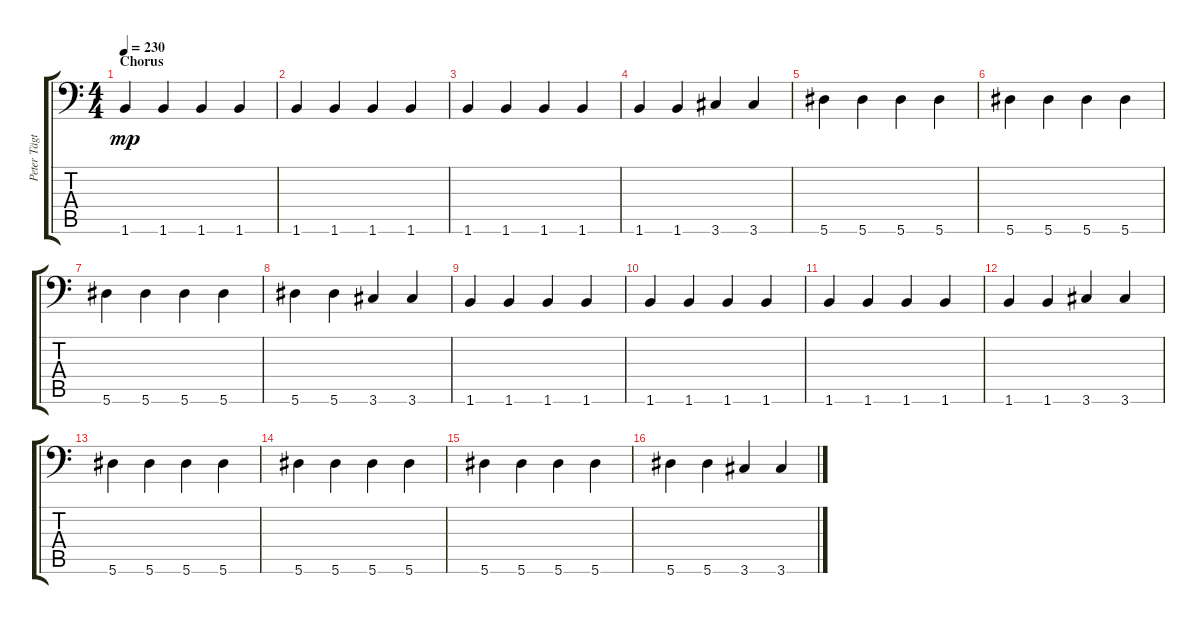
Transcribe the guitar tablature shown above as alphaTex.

\track ("Peter Tägtgren " "Peter Tägt") {instrument distortionguitar}
\staff {score tabs}
\tuning (Bb3 F3 Db3 Ab2 Eb2 Bb1) {hide}
\ts (4 4)
\section ("" "Chorus")
\tempo 230
\clef f4
\ks c
1.6.4{dy mp} 1.6.4 1.6.4 1.6.4 |
1.6.4 1.6.4 1.6.4 1.6.4 |
1.6.4 1.6.4 1.6.4 1.6.4 |
1.6.4 1.6.4 3.6.4 3.6.4 |
5.6.4 5.6.4 5.6.4 5.6.4 |
5.6.4 5.6.4 5.6.4 5.6.4 |
5.6.4 5.6.4 5.6.4 5.6.4 |
5.6.4 5.6.4 3.6.4 3.6.4 |
1.6.4 1.6.4 1.6.4 1.6.4 |
1.6.4 1.6.4 1.6.4 1.6.4 |
1.6.4 1.6.4 1.6.4 1.6.4 |
1.6.4 1.6.4 3.6.4 3.6.4 |
5.6.4 5.6.4 5.6.4 5.6.4 |
5.6.4 5.6.4 5.6.4 5.6.4 |
5.6.4 5.6.4 5.6.4 5.6.4 |
5.6.4 5.6.4 3.6.4 3.6.4
